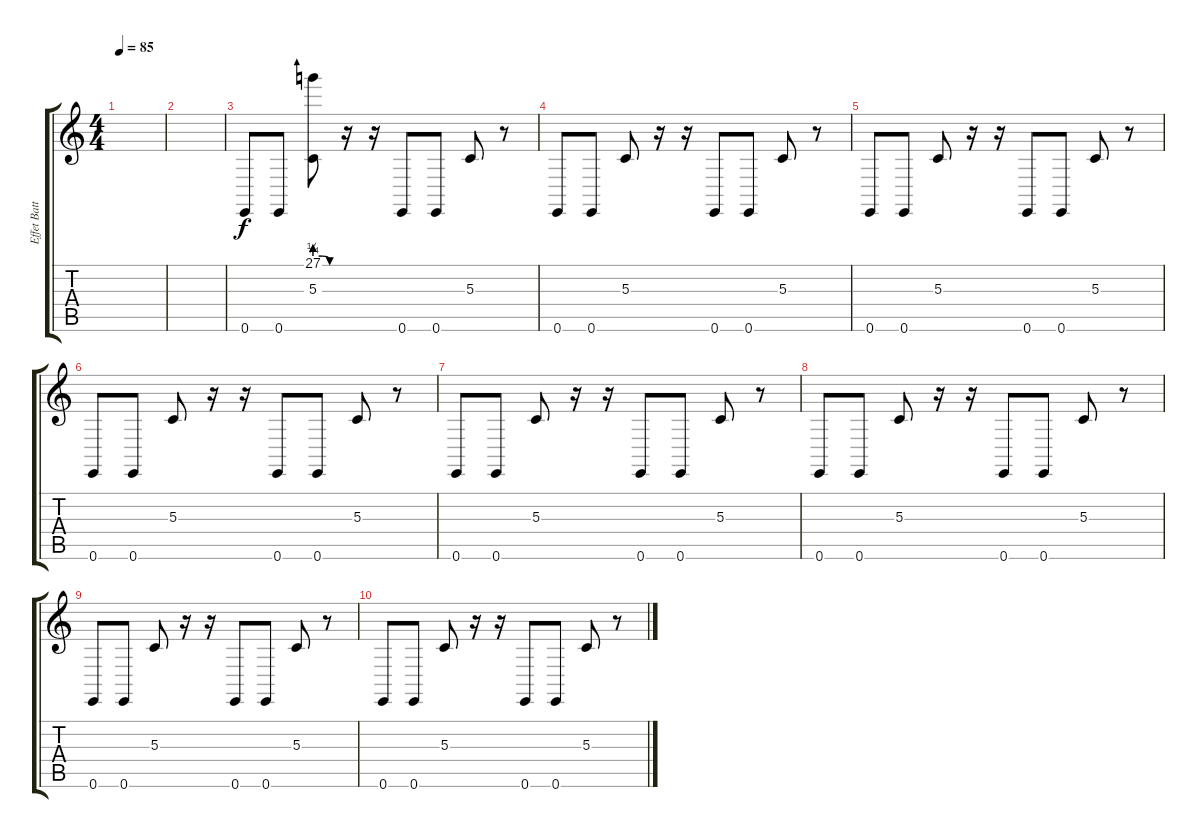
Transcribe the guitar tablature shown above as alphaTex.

\track ("Effet Batt." "Effet Batt") {instrument synthdrum}
\staff {score tabs}
\tuning (E4 B3 G3 D3 A2 E2) {hide}
\ts (4 4)
\tempo 85
\clef g2
\ks c
|
|
0.6.8 0.6.8 (27.1{be (custom 0 1 20 1 40 0 60 0)} 5.3).8 r.16 r.16 0.6.8 0.6.8 5.3.8 r.8 |
0.6.8 0.6.8 5.3.8 r.16 r.16 0.6.8 0.6.8 5.3.8 r.8 |
0.6.8 0.6.8 5.3.8 r.16 r.16 0.6.8 0.6.8 5.3.8 r.8 |
0.6.8 0.6.8 5.3.8 r.16 r.16 0.6.8 0.6.8 5.3.8 r.8 |
0.6.8 0.6.8 5.3.8 r.16 r.16 0.6.8 0.6.8 5.3.8 r.8 |
0.6.8 0.6.8 5.3.8 r.16 r.16 0.6.8 0.6.8 5.3.8 r.8 |
0.6.8 0.6.8 5.3.8 r.16 r.16 0.6.8 0.6.8 5.3.8 r.8 |
0.6.8 0.6.8 5.3.8 r.16 r.16 0.6.8 0.6.8 5.3.8 r.8
